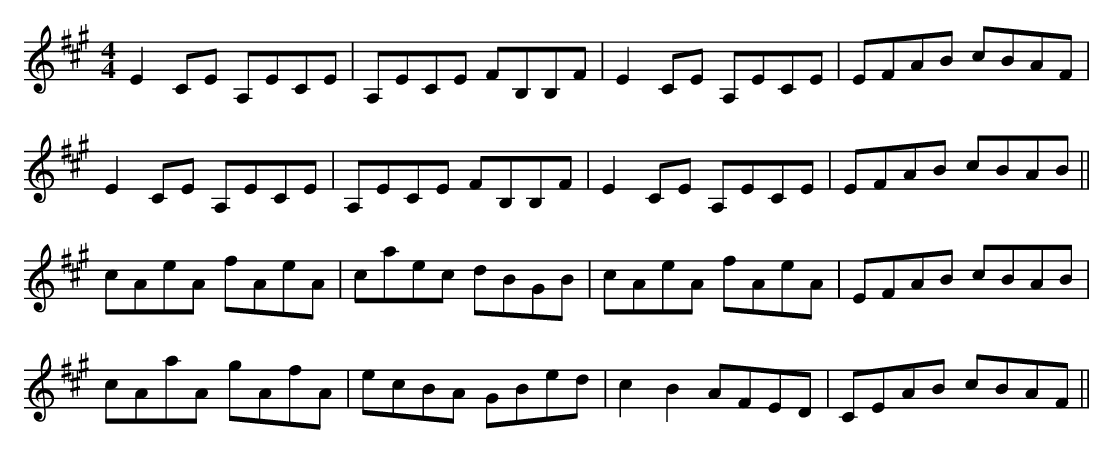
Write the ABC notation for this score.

X:1
M:4/4
K:A
E2CE A,ECE|A,ECE FB,B,F|E2CE A,ECE|EFAB cBAF|
E2CE A,ECE|A,ECE FB,B,F|E2CE A,ECE|EFAB cBAB||
cAeA fAeA|caec dBGB|cAeA fAeA|EFAB cBAB|
cAaA gAfA|ecBA GBed|c2B2 AFED|CEAB cBAF||
